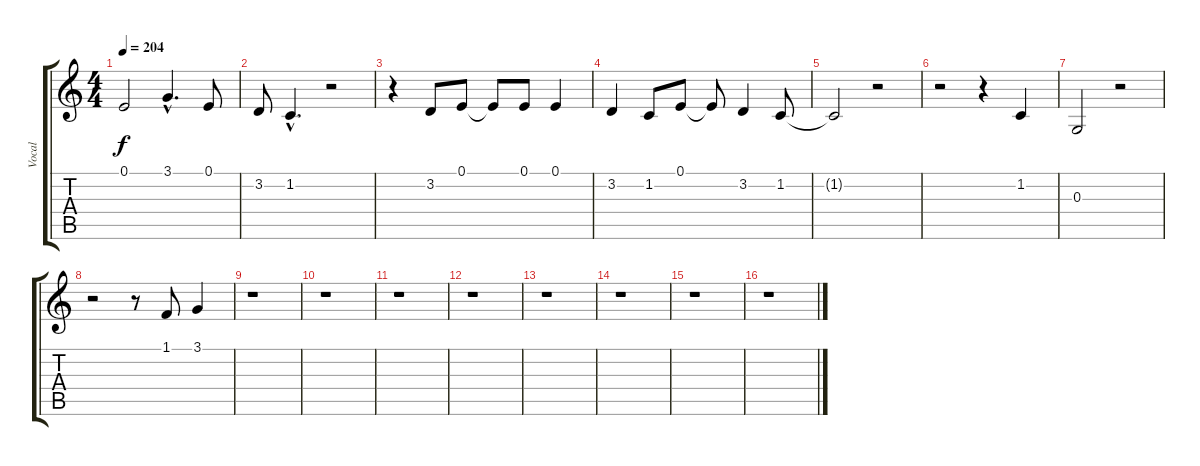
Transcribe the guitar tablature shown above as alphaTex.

\track ("Vocal" "Vocal") {instrument synthvoice}
\staff {score tabs}
\tuning (E4 B3 G3 D3 A2 E2) {hide}
\ts (4 4)
\tempo 204
\clef g2
\ks c
0.1{t}.2{dy f} 3.1{hac}.4{d} 0.1.8 |
3.2.8 1.2{hac}.4{d} r.2 |
r.4 3.2.8 0.1.8 0.1{t}.8 0.1.8 0.1.4 |
3.2.4 1.2.8 0.1.8 0.1{t}.8 3.2.4 1.2.8 |
1.2{t}.2 r.2 |
r.2 r.4 1.2.4 |
0.3.2 r.2 |
r.2 r.8 1.1.8 3.1.4 |
r.1 |
r.1 |
r.1 |
r.1 |
r.1 |
r.1 |
r.1 |
r.1
